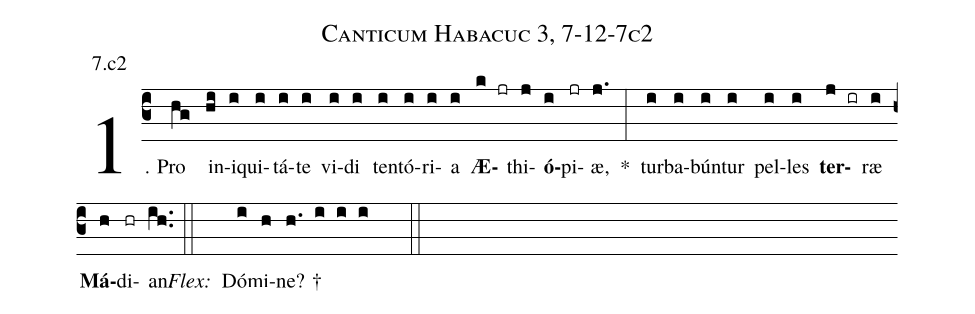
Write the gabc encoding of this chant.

name: Canticum Habacuc 3, 7-12-7c2;
annotation: 7.c2;
%%
(c3)1. Pro(hg) in(hi)i(i)qui(i)tá(i)te(i) vi(i)di(i) ten(i)tó(i)ri(i)a(i) <b>Æ</b>(k jr)thi(j)<b>ó</b>(i)pi(jr)æ,(j.) *(:) tur(i)ba(i)bún(i)tur(i) pel(i)les(i) <b>ter</b>(j ir)ræ(i) <b>Má</b>(h)di(hr)an.(ih..) (::)
<i>Flex:</i>()  Dó(i)mi(h)ne? †(h. i i i  ::)
